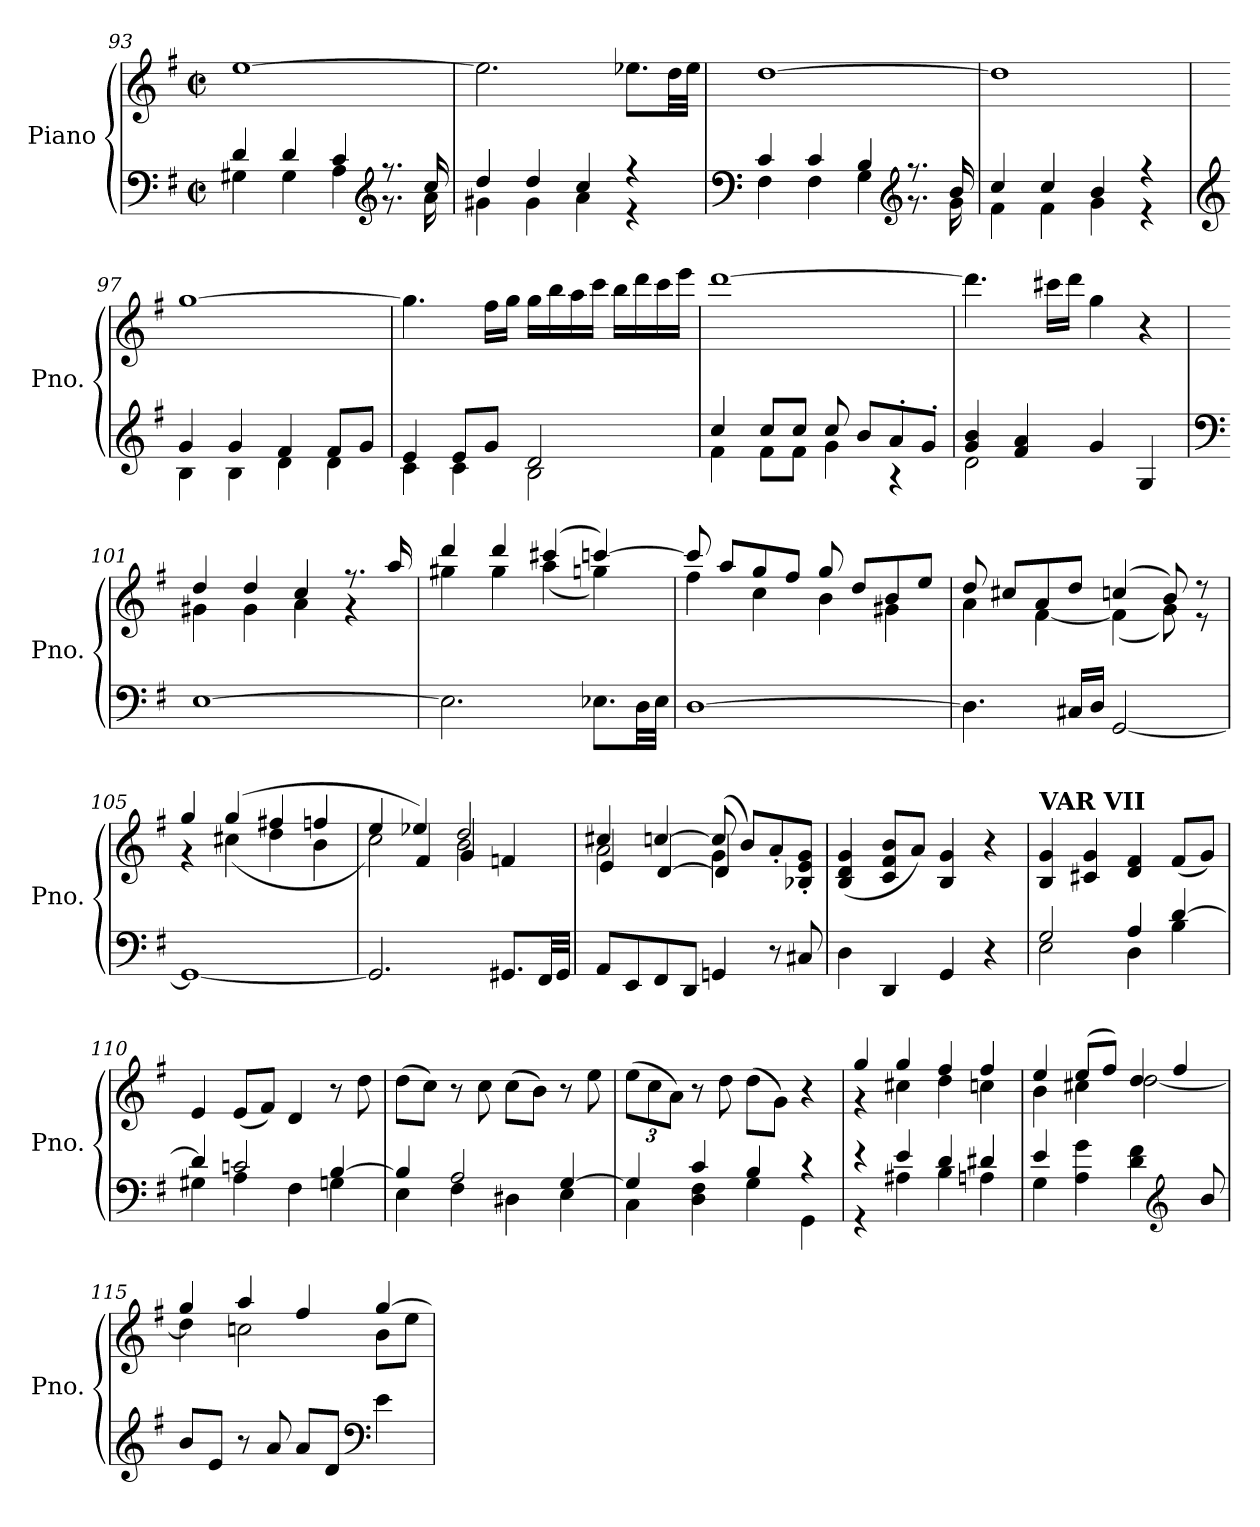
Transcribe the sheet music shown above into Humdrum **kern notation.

**kern	**kern
*part1	*part1
*staff2	*staff1
*I"Piano	*
*I'Pno.	*
*clefF4	*clefG2
*k[f#]	*k[f#]
*G:	*G:
*M2/2	*M2/2
*met(c|)	*met(c|)
=93	=93
*^	*
4d/	4G#X\	[1ee
4d/	4G#\	.
4c/	4A\	.
*clefG2	*	*
8.r	8.r	.
16cc/	16a\	.
=94	=94	=94
4dd/	4g#X\	2.ee\]
4dd/	4g#\	.
4cc/	4a\	.
4r	4r	8.ee-X\L
.	.	32dd\LL
.	.	32ee-\JJJ
=95	=95	=95
*clefF4	*	*
4c/	4F#\	[1dd
4c/	4F#\	.
4B/	4G\	.
*clefG2	*	*
8.r	8.r	.
16b/	16g\	.
=96	=96	=96
4cc/	4f#\	1dd]
4cc/	4f#\	.
4b/	4g\	.
4r	4r	.
=97	=97	=97
*clefG2	*	*
4g/	4B\	[1gg
4g/	4B\	.
4f#/	4d\	.
8f#/L	4d\	.
8g/J	.	.
=98	=98	=98
4e/	4c\	4.gg\]
8e/L	4c\	.
8g/J	.	16ff#\LL
.	.	16gg\JJ
2d/	2B\	16gg\LL
.	.	16bb\
.	.	16aa\
.	.	16ccc\JJ
.	.	16bb\LL
.	.	16ddd\
.	.	16ccc\
.	.	16eee\JJ
=99	=99	=99
4cc/	4f#\	[1ddd
8cc/L	8f#\L	.
8cc/J	8f#\J	.
8cc/	4g\	.
8b/L	.	.
8a'/	4r	.
8g'/J	.	.
=100	=100	=100
4g/ 4b/	2d\	4.ddd\]
4f#/ 4a/	.	.
.	.	16ccc#X\LL
.	.	16ddd\JJ
4g/	2ryy	4gg\
4G/	.	4r
*v	*v	*
=101	=101
*clefF4	*
*	*^
[1E	4dd/	4g#X\
.	4dd/	4g#\
.	4cc/	4a\
.	8.r	4r
.	16aa/	.
=102	=102	=102
2.E\]	4ddd/	4gg#X\
.	4ddd/	4gg#\
.	(>4ccc#X/	(<4aa\
8.E-X\L	[4cccn/)	4ggn\)
32D\LL	.	.
32E-\JJJ	.	.
=103	=103	=103
[1D	8ccc/]	4ff#\
.	8aa/L	.
.	8gg/	4cc\
.	8ff#/J	.
.	8gg/	4b\
.	8dd/L	.
.	8b/	4g#X\
.	8ee/J	.
=104	=104	=104
4.D\]	8dd/	4a\
.	8cc#X/L	.
.	8a/	[4f#\
16C#X/LL	8dd/J	.
16D/JJ	.	.
[2GG/	(>4ccn/	(<4f#\]
.	8b/)	8g\)
.	8r	8r
=105	=105	=105
1GG_	4gg/	4r
.	(>4gg/	(<4cc#X\
.	4ff#X/	4dd\
.	4ffn/	4b\
=106	=106	=106
*	*	*^
2.GG/]	4ee/	2cc\)	4ryy
.	4ee-X/)	.	4f#/
.	2dd/	2b\	4g/
8.GG#X/L	.	.	4fn/
32FF#/LL	.	.	.
32GG#/JJJ	.	.	.
=107	=107	=107	=107
8AA/L	4cc#X/	2a\	4e/
8EE/	.	.	.
8FF#/	[4ccn/	.	[4d/
8DD/J	.	.	.
4GGn/	(>8cc/]	4g\	4d/]
.	8b/L)	.	.
8r	8a'/	4ryy	4ryy
8C#X/	8B-X/' 8e/' 8g/'J	.	.
*	*v	*v	*v
=108	=108
4D\	(<4B/ 4d/ 4g/
4DD/	8c/ 8f#/ 8b/L
.	8a/J)
4GG/	4B/ 4g/
4r	4r
=109	=109
*^	*
!	!	!LO:TX:a:B:t=VAR VII
2G/	2E\	4B/ 4g/
.	.	4c#X/ 4g/
4A/	4D\	4d/ 4f#/
[4d/	4B\	(<8f#/L
.	.	8g/J)
=110	=110	=110
4d/]	4G#X\	4e/
2cn/	4A\	(<8e/L
.	.	8f#/J)
.	4F#\	4d/
[4B/	4Gn\	8r
.	.	8dd\
=111	=111	=111
4B/]	4E\	(>8dd\L
.	.	8cc\J)
2A/	4F#\	8r
.	.	8cc\
.	4D#X\	(>8cc\L
.	.	8b\J)
[4G/	4E\	8r
.	.	8ee\
=112	=112	=112
*	*	*Xbrackettup
4G/]	4C\	(>12ee\L
.	.	12cc\
.	.	12a\J)
4c/	4D\ 4F#\	8r
.	.	8dd\
4B/	4G\	(>8dd\L
.	.	8g\J)
4r	4GG\	4r
=113	=113	=113
*	*	*^
4r	4r	4gg/	4r
4e/	4A#X\	4gg/	4cc#X\
4d/	4B\	4ff#/	4dd\
4d#X/	4An\	4ff#/	4ccn\
=114	=114	=114	=114
4e/	4G\	4ee/	4b\
4ryy	4A\ 4g\	(>8ee/L	4cc#X\
.	.	8ff#/J)	.
4.ryy	4d\ 4f#\	4dd/	[2dd\
*clefG2	*	*	*
.	4ryy	4ff#/	.
8b/	.	.	.
*v	*v	*	*
=115	=115	=115
8b/L	4gg/	4dd\]
8e/J	.	.
8r	4aa/	2ccn\
8a/	.	.
8a/L	4ff#/	.
8d/J	.	.
*clefF4	*	*
4e\	[4gg/	8b\L
.	.	8ee\J
*	*v	*v
=	=
*-	*-
